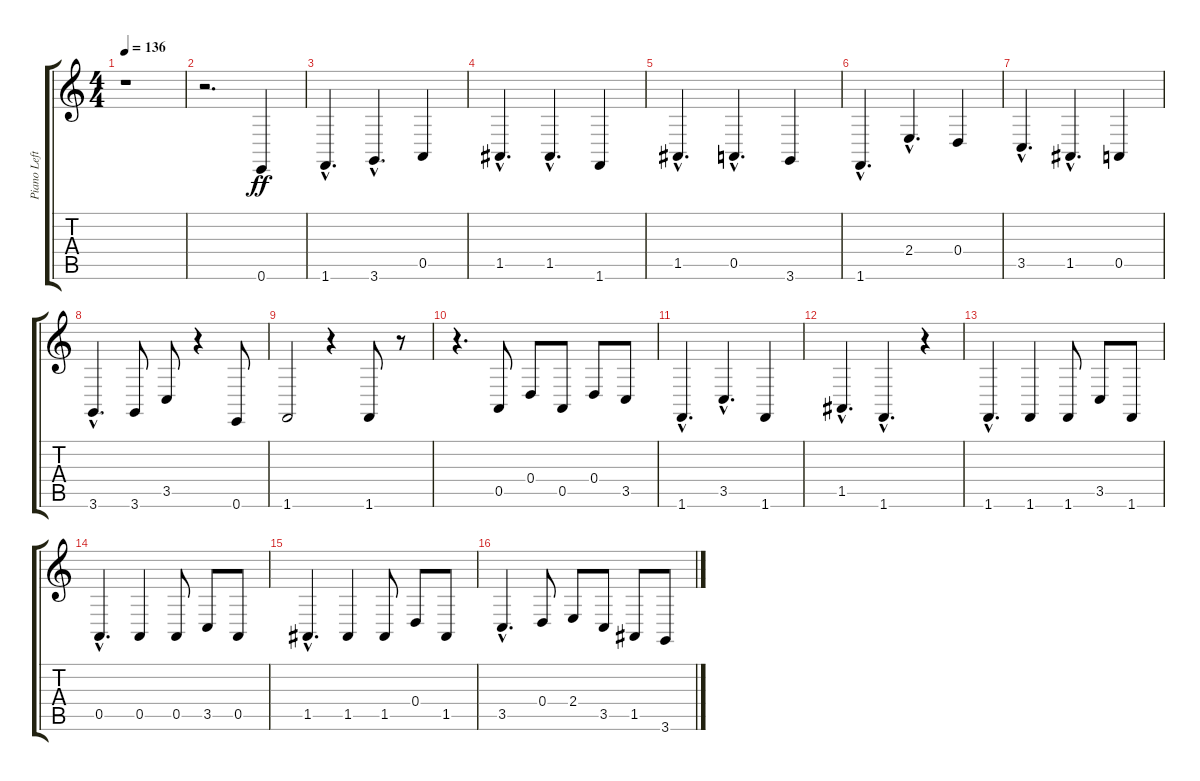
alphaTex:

\track ("Piano Left Hand" "Piano Left") {instrument acousticgrandpiano}
\staff {score tabs}
\tuning (E4 B3 G3 D3 A2 E2) {hide}
\ts (4 4)
\tempo 136
\clef g2
\ks c
r.1{dy ff} |
r.2{d} 0.6.4 |
1.6{hac}.4{d} 3.6{hac}.4{d} 0.5.4 |
1.5{hac}.4{d} 1.5{hac}.4{d} 1.6.4 |
1.5{hac}.4{d} 0.5{hac}.4{d} 3.6.4 |
1.6{hac}.4{d} 2.4{hac}.4{d} 0.4.4 |
3.5{hac}.4{d} 1.5{hac}.4{d} 0.5.4 |
3.6{hac}.4{d} 3.6.8 3.5.8 r.4 0.6.8 |
1.6.2 r.4 1.6.8 r.8 |
r.4{d} 0.5.8 0.4.8 0.5.8 0.4.8 3.5.8 |
1.6{hac}.4{d} 3.5{hac}.4{d} 1.6.4 |
1.5{hac}.4{d} 1.6{hac}.4{d} r.4 |
1.6{hac}.4{d} 1.6.4 1.6.8 3.5.8 1.6.8 |
0.5{hac}.4{d} 0.5.4 0.5.8 3.5.8 0.5.8 |
1.5{hac}.4{d} 1.5.4 1.5.8 0.4.8 1.5.8 |
3.5{hac}.4{d} 0.4.8 2.4.8 3.5.8 1.5.8 3.6.8
